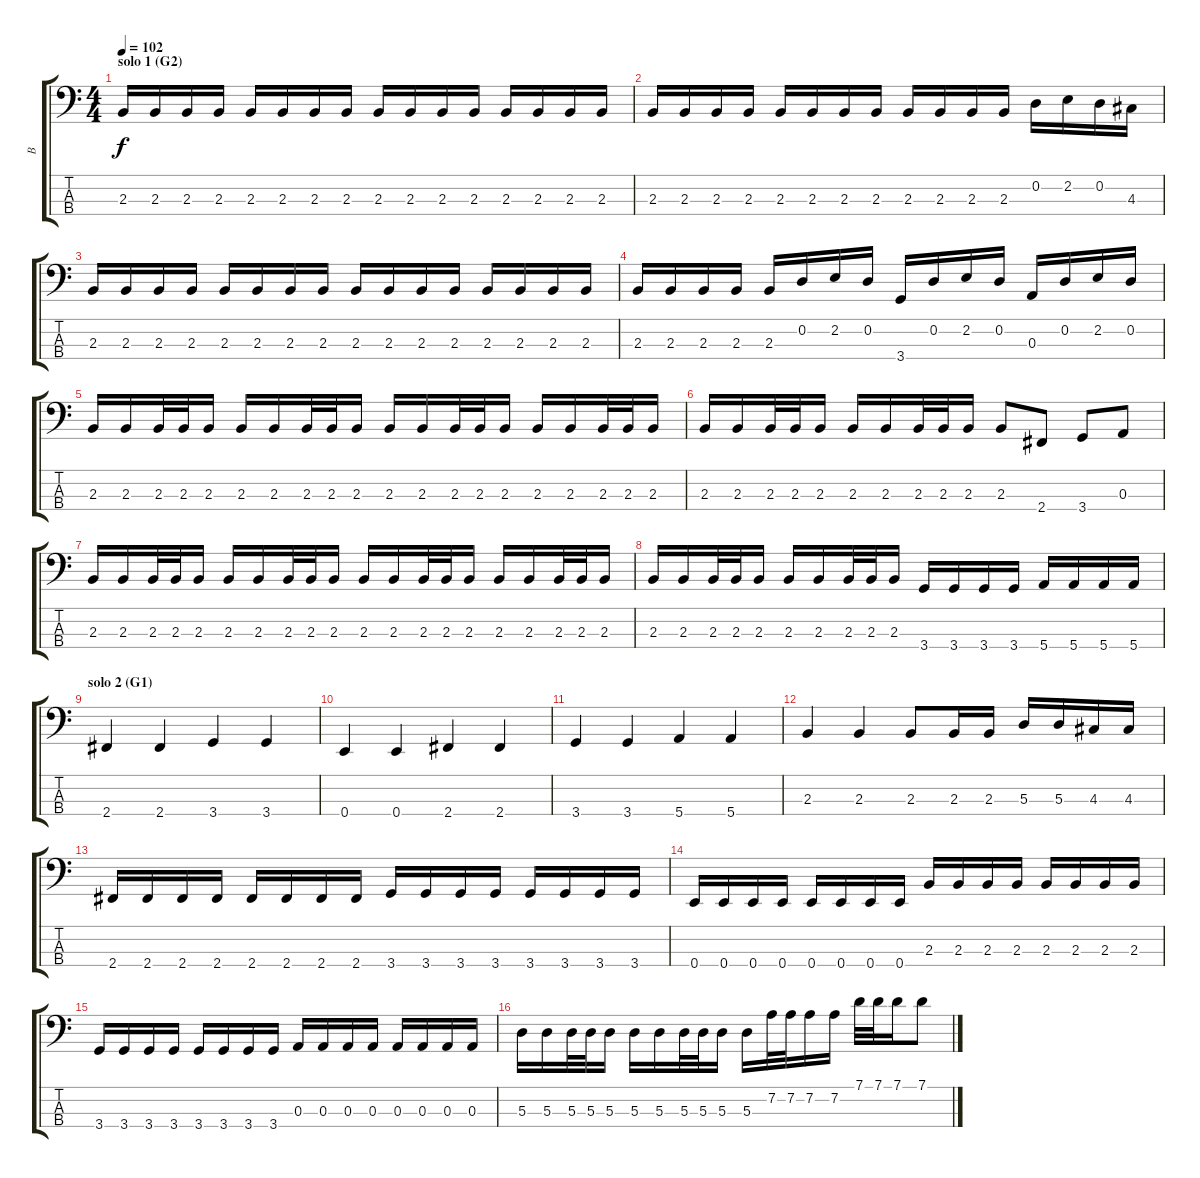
\track ("B" "B") {instrument electricbasspick}
\staff {score tabs}
\tuning (G2 D2 A1 E1) {hide}
\ts (4 4)
\section ("" "solo 1 (G2)")
\tempo 102
\clef f4
\ks c
2.3.16{dy f} 2.3.16 2.3.16 2.3.16 2.3.16 2.3.16 2.3.16 2.3.16 2.3.16 2.3.16 2.3.16 2.3.16 2.3.16 2.3.16 2.3.16 2.3.16 |
2.3.16 2.3.16 2.3.16 2.3.16 2.3.16 2.3.16 2.3.16 2.3.16 2.3.16 2.3.16 2.3.16 2.3.16 0.2.16 2.2.16 0.2.16 4.3.16 |
2.3.16 2.3.16 2.3.16 2.3.16 2.3.16 2.3.16 2.3.16 2.3.16 2.3.16 2.3.16 2.3.16 2.3.16 2.3.16 2.3.16 2.3.16 2.3.16 |
2.3.16 2.3.16 2.3.16 2.3.16 2.3.16 0.2.16 2.2.16 0.2.16 3.4.16 0.2.16 2.2.16 0.2.16 0.3.16 0.2.16 2.2.16 0.2.16 |
2.3.16 2.3.16 2.3.32 2.3.32 2.3.16 2.3.16 2.3.16 2.3.32 2.3.32 2.3.16 2.3.16 2.3.16 2.3.32 2.3.32 2.3.16 2.3.16 2.3.16 2.3.32 2.3.32 2.3.16 |
2.3.16 2.3.16 2.3.32 2.3.32 2.3.16 2.3.16 2.3.16 2.3.32 2.3.32 2.3.16 2.3.8 2.4.8 3.4.8 0.3.8 |
2.3.16 2.3.16 2.3.32 2.3.32 2.3.16 2.3.16 2.3.16 2.3.32 2.3.32 2.3.16 2.3.16 2.3.16 2.3.32 2.3.32 2.3.16 2.3.16 2.3.16 2.3.32 2.3.32 2.3.16 |
2.3.16 2.3.16 2.3.32 2.3.32 2.3.16 2.3.16 2.3.16 2.3.32 2.3.32 2.3.16 3.4.16 3.4.16 3.4.16 3.4.16 5.4.16 5.4.16 5.4.16 5.4.16 |
\section ("" "solo 2 (G1)")
2.4.4 2.4.4 3.4.4 3.4.4 |
0.4.4 0.4.4 2.4.4 2.4.4 |
3.4.4 3.4.4 5.4.4 5.4.4 |
2.3.4 2.3.4 2.3.8 2.3.16 2.3.16 5.3.16 5.3.16 4.3.16 4.3.16 |
2.4.16 2.4.16 2.4.16 2.4.16 2.4.16 2.4.16 2.4.16 2.4.16 3.4.16 3.4.16 3.4.16 3.4.16 3.4.16 3.4.16 3.4.16 3.4.16 |
0.4.16 0.4.16 0.4.16 0.4.16 0.4.16 0.4.16 0.4.16 0.4.16 2.3.16 2.3.16 2.3.16 2.3.16 2.3.16 2.3.16 2.3.16 2.3.16 |
3.4.16 3.4.16 3.4.16 3.4.16 3.4.16 3.4.16 3.4.16 3.4.16 0.3.16 0.3.16 0.3.16 0.3.16 0.3.16 0.3.16 0.3.16 0.3.16 |
5.3.16 5.3.16 5.3.32 5.3.32 5.3.16 5.3.16 5.3.16 5.3.32 5.3.32 5.3.16 5.3.16 7.2.32 7.2.32 7.2.16 7.2.16 7.1.32 7.1.32 7.1.16 7.1.8
